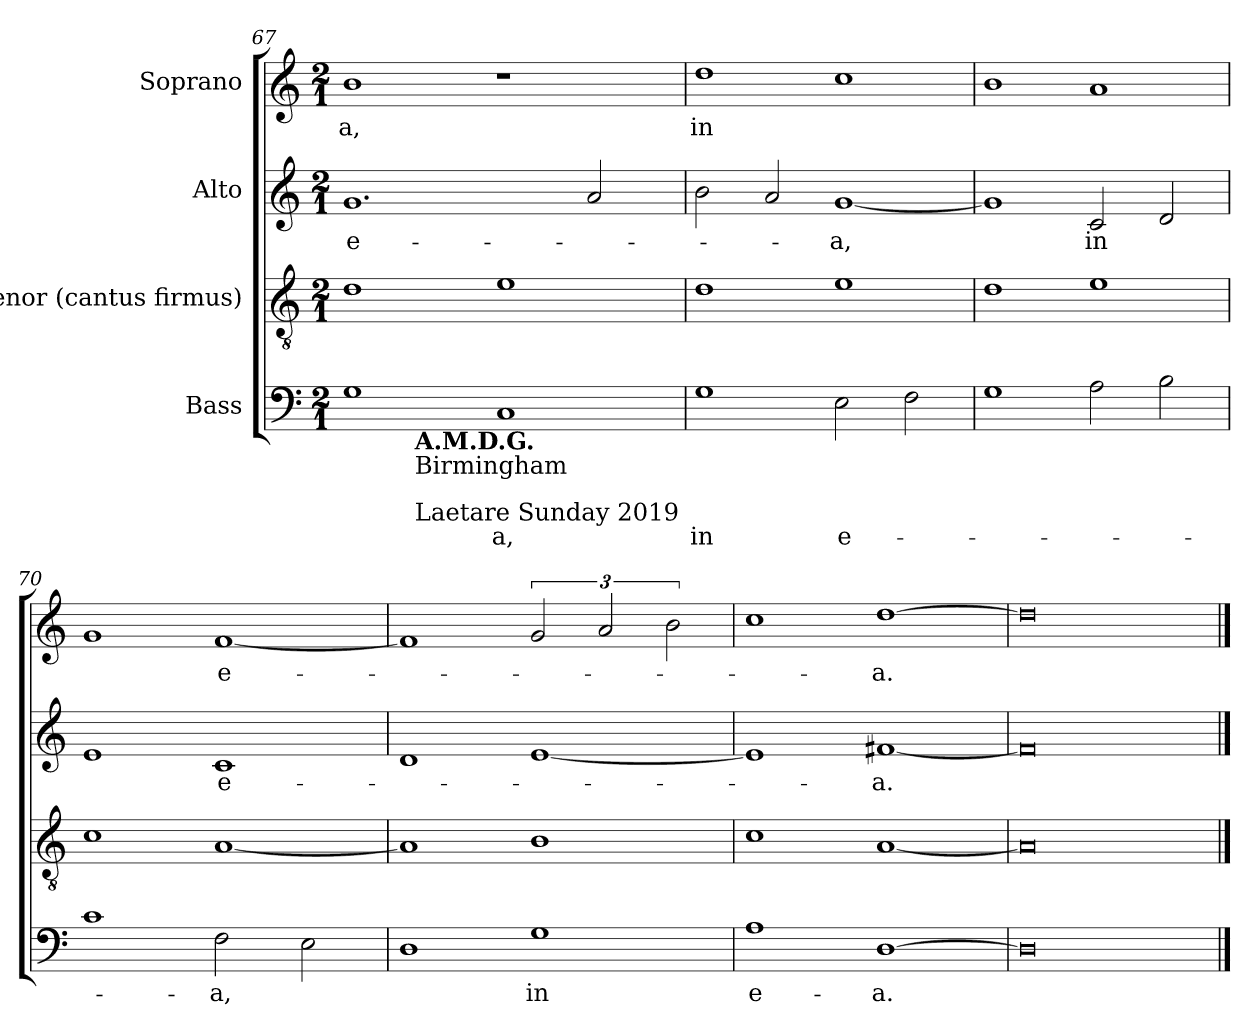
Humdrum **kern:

**kern	**text	**kern	**text	**kern	**text	**kern	**text
*part4	*part4	*part3	*part3	*part2	*part2	*part1	*part1
*staff4	*staff4	*staff3	*staff3	*staff2	*staff2	*staff1	*staff1
*I"Bass	*	*I"Tenor (cantus firmus)	*	*I"Alto	*	*I"Soprano	*
!!LO:LB:g=z
*clefF4	*	*clefGv2	*	*clefG2	*	*clefG2	*
*k[]	*	*k[]	*	*k[]	*	*k[]	*
*C:	*	*C:	*	*C:	*	*C:	*
*M2/1	*	*M2/1	*	*M2/1	*	*M2/1	*
=67	=67	=67	=67	=67	=67	=67	=67
!	!	!	!	!	!LO:LY:b	!	!LO:LY:b
*^	*	*	*	*	*	*	*
1G	4ryy	.	1d	.	1.g	e-	1b	-a,
.	16.ryy	.	.	.	.	.	.	.
!	!LO:TX:b:B:t=A.M.D.G.	!	!	!	!	!	!	!
!	!LO:TX:b:t=Birmingham\n\nLaetare Sunday 2019	!	!	!	!	!	!	!
.	1ryy	.	.	.	.	.	.	.
!	!	!LO:LY:b	!	!	!	!	!	!
1C	.	-a,	1e	.	.	.	1r	.
.	2ryy	.	.	.	.	.	.	.
.	.	.	.	.	2a/	.	.	.
.	8ryy	.	.	.	.	.	.	.
.	32ryy	.	.	.	.	.	.	.
=68	=68	=68	=68	=68	=68	=68	=68	=68
!	!	!LO:LY:b	!	!	!	!	!	!LO:LY:b
*v	*v	*	*	*	*	*	*	*
1G	in	1d	.	2b\	.	1dd	in
.	.	.	.	2a/	.	.	.
!	!LO:LY:b	!	!	!	!LO:LY:b	!	!
2E\	e-	1e	.	[1g	-a,	1cc	.
2F\	.	.	.	.	.	.	.
=69	=69	=69	=69	=69	=69	=69	=69
1G	.	1d	.	1g]	.	1b	.
!	!	!	!	!	!LO:LY:b	!	!
2A\	.	1e	.	2c/	in	1a	.
2B\	.	.	.	2d/	.	.	.
=70	=70	=70	=70	=70	=70	=70	=70
1c	.	1c	.	1e	.	1g	.
!	!LO:LY:b	!	!	!	!LO:LY:b	!	!LO:LY:b
2F\	-a,	[1A	.	1c	e-	[1f	e-
2E\	.	.	.	.	.	.	.
=71	=71	=71	=71	=71	=71	=71	=71
1D	.	1A]	.	1d	.	1f]	.
!	!LO:LY:b	!	!	!	!	!	!
1G	in	1B	.	[1e	.	3g/	.
.	.	.	.	.	.	3a/	.
.	.	.	.	.	.	3b\	.
=72	=72	=72	=72	=72	=72	=72	=72
!	!LO:LY:b	!	!	!	!	!	!
1A	e-	1c	.	1e]	.	1cc	.
!	!LO:LY:b	!	!	!	!LO:LY:b	!	!LO:LY:b
[1D	-a.	[1A	.	[1f#X	-a.	[1dd	-a.
=73	=73	=73	=73	=73	=73	=73	=73
0D]	.	0A]	.	0f#]	.	0dd]	.
==	==	==	==	==	==	==	==
*-	*-	*-	*-	*-	*-	*-	*-
